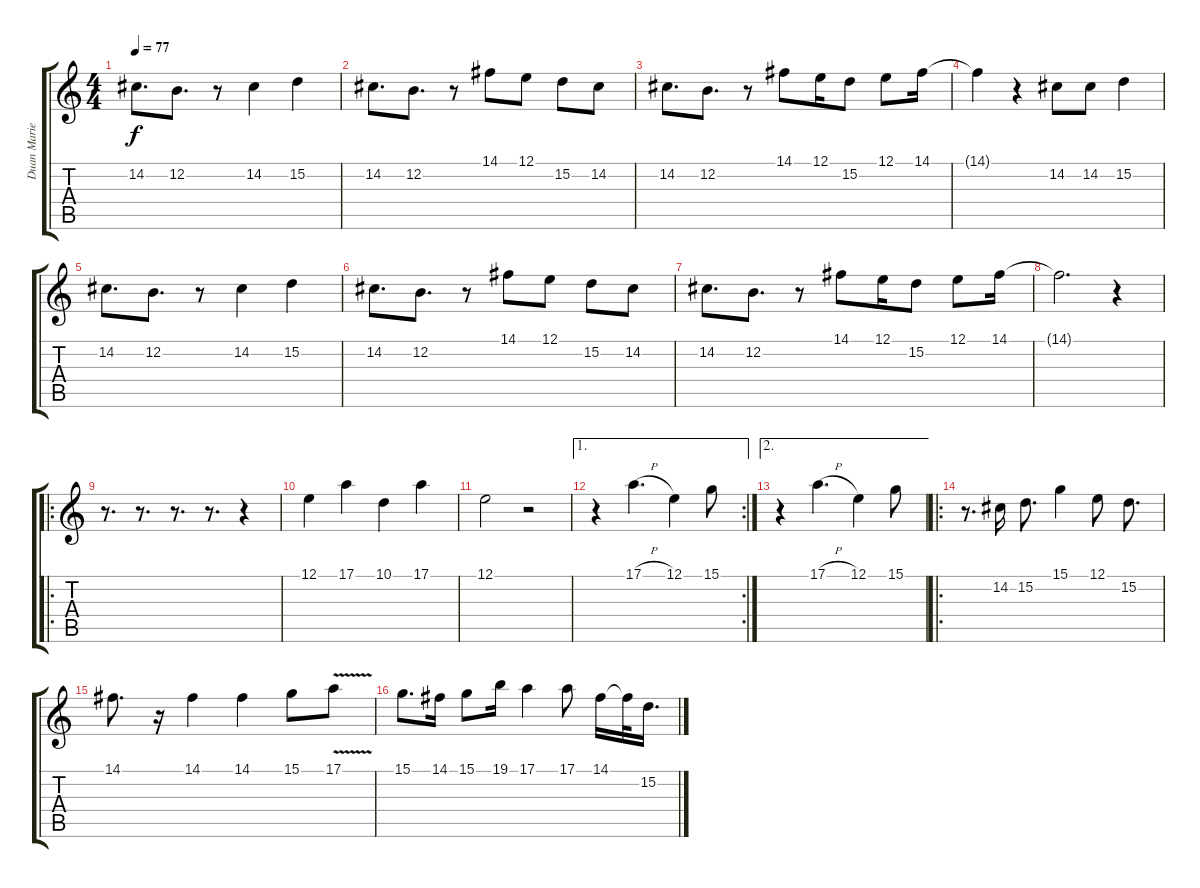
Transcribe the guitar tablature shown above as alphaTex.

\track ("Duan Marie" "Duan Marie") {instrument voiceoohs}
\staff {score tabs}
\tuning (E4 B3 G3 D3 A2 E2) {hide}
\ts (4 4)
\tempo 77
\clef g2
\ks c
14.2.8{d dy f} 12.2.8{d} r.8 14.2.4 15.2.4 |
14.2.8{d} 12.2.8{d} r.8 14.1.8 12.1.8 15.2.8 14.2.8 |
14.2.8{d} 12.2.8{d} r.8 14.1.8 12.1.16 15.2.8 12.1.8 14.1.16 |
14.1{t}.4 r.4 14.2.8 14.2.8 15.2.4 |
14.2.8{d} 12.2.8{d} r.8 14.2.4 15.2.4 |
14.2.8{d} 12.2.8{d} r.8 14.1.8 12.1.8 15.2.8 14.2.8 |
14.2.8{d} 12.2.8{d} r.8 14.1.8 12.1.16 15.2.8 12.1.8 14.1.16 |
14.1{t}.2{d} r.4 |
\ro
r.8{d} r.8{d} r.8{d} r.8{d} r.4 |
12.1.4 17.1.4 10.1.4 17.1.4 |
12.1.2 r.2 |
\ae 1
\rc 2
r.4 17.1{h}.4{d} 12.1.4 15.1.8 |
\ae 2
r.4 17.1{h}.4{d} 12.1.4 15.1.8 |
\ro
r.8{d volume 11 instrument viola} 14.2.16 15.2.8{d} 15.1.4 12.1.8 15.2.8{d} |
14.1.8{d} r.16 14.1.4 14.1.4 15.1.8 17.1{v}.8 |
15.1.8{d} 14.1.16 15.1.8 19.1.16 17.1.4 17.1.8 14.1.16 14.1{t}.32 15.2.16{d}
